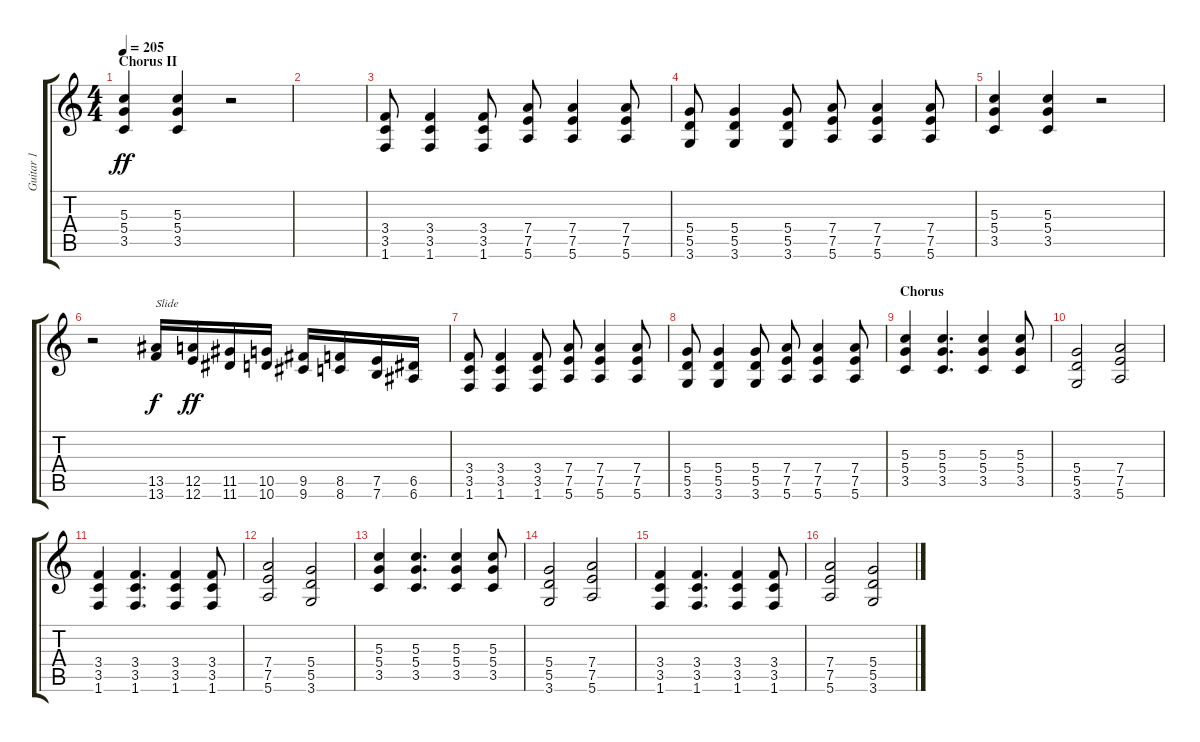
\track ("Guitar 1" "Guitar 1") {instrument distortionguitar}
\staff {score tabs}
\tuning (E4 B3 G3 D3 A2 E2) {hide}
\ts (4 4)
\section ("" "Chorus II")
\tempo 205
\clef g2
\ks c
(5.3 5.4 3.5).4{dy ff} (5.3 5.4 3.5).4 r.2 |
|
(3.4 3.5 1.6).8 (3.4 3.5 1.6).4 (3.4 3.5 1.6).8 (7.4 7.5 5.6).8 (7.4 7.5 5.6).4 (7.4 7.5 5.6).8 |
(5.4 5.5 3.6).8 (5.4 5.5 3.6).4 (5.4 5.5 3.6).8 (7.4 7.5 5.6).8 (7.4 7.5 5.6).4 (7.4 7.5 5.6).8 |
(5.3 5.4 3.5).4 (5.3 5.4 3.5).4 r.2 |
r.2 (13.5 13.6).16{txt "Slide" dy f} (12.5 12.6).16{dy ff} (11.5 11.6).16 (10.5 10.6).16 (9.5 9.6).16 (8.5 8.6).16 (7.5 7.6).16 (6.5 6.6).16 |
(3.4 3.5 1.6).8 (3.4 3.5 1.6).4 (3.4 3.5 1.6).8 (7.4 7.5 5.6).8 (7.4 7.5 5.6).4 (7.4 7.5 5.6).8 |
(5.4 5.5 3.6).8 (5.4 5.5 3.6).4 (5.4 5.5 3.6).8 (7.4 7.5 5.6).8 (7.4 7.5 5.6).4 (7.4 7.5 5.6).8 |
\section ("" "Chorus")
(5.3 5.4 3.5).4 (5.3 5.4 3.5).4{d} (5.3 5.4 3.5).4 (5.3 5.4 3.5).8 |
(5.4 5.5 3.6).2 (7.4 7.5 5.6).2 |
(3.4 3.5 1.6).4 (3.4 3.5 1.6).4{d} (3.4 3.5 1.6).4 (3.4 3.5 1.6).8 |
(7.4 7.5 5.6).2 (5.4 5.5 3.6).2 |
(5.3 5.4 3.5).4 (5.3 5.4 3.5).4{d} (5.3 5.4 3.5).4 (5.3 5.4 3.5).8 |
(5.4 5.5 3.6).2 (7.4 7.5 5.6).2 |
(3.4 3.5 1.6).4 (3.4 3.5 1.6).4{d} (3.4 3.5 1.6).4 (3.4 3.5 1.6).8 |
(7.4 7.5 5.6).2 (5.4 5.5 3.6).2
